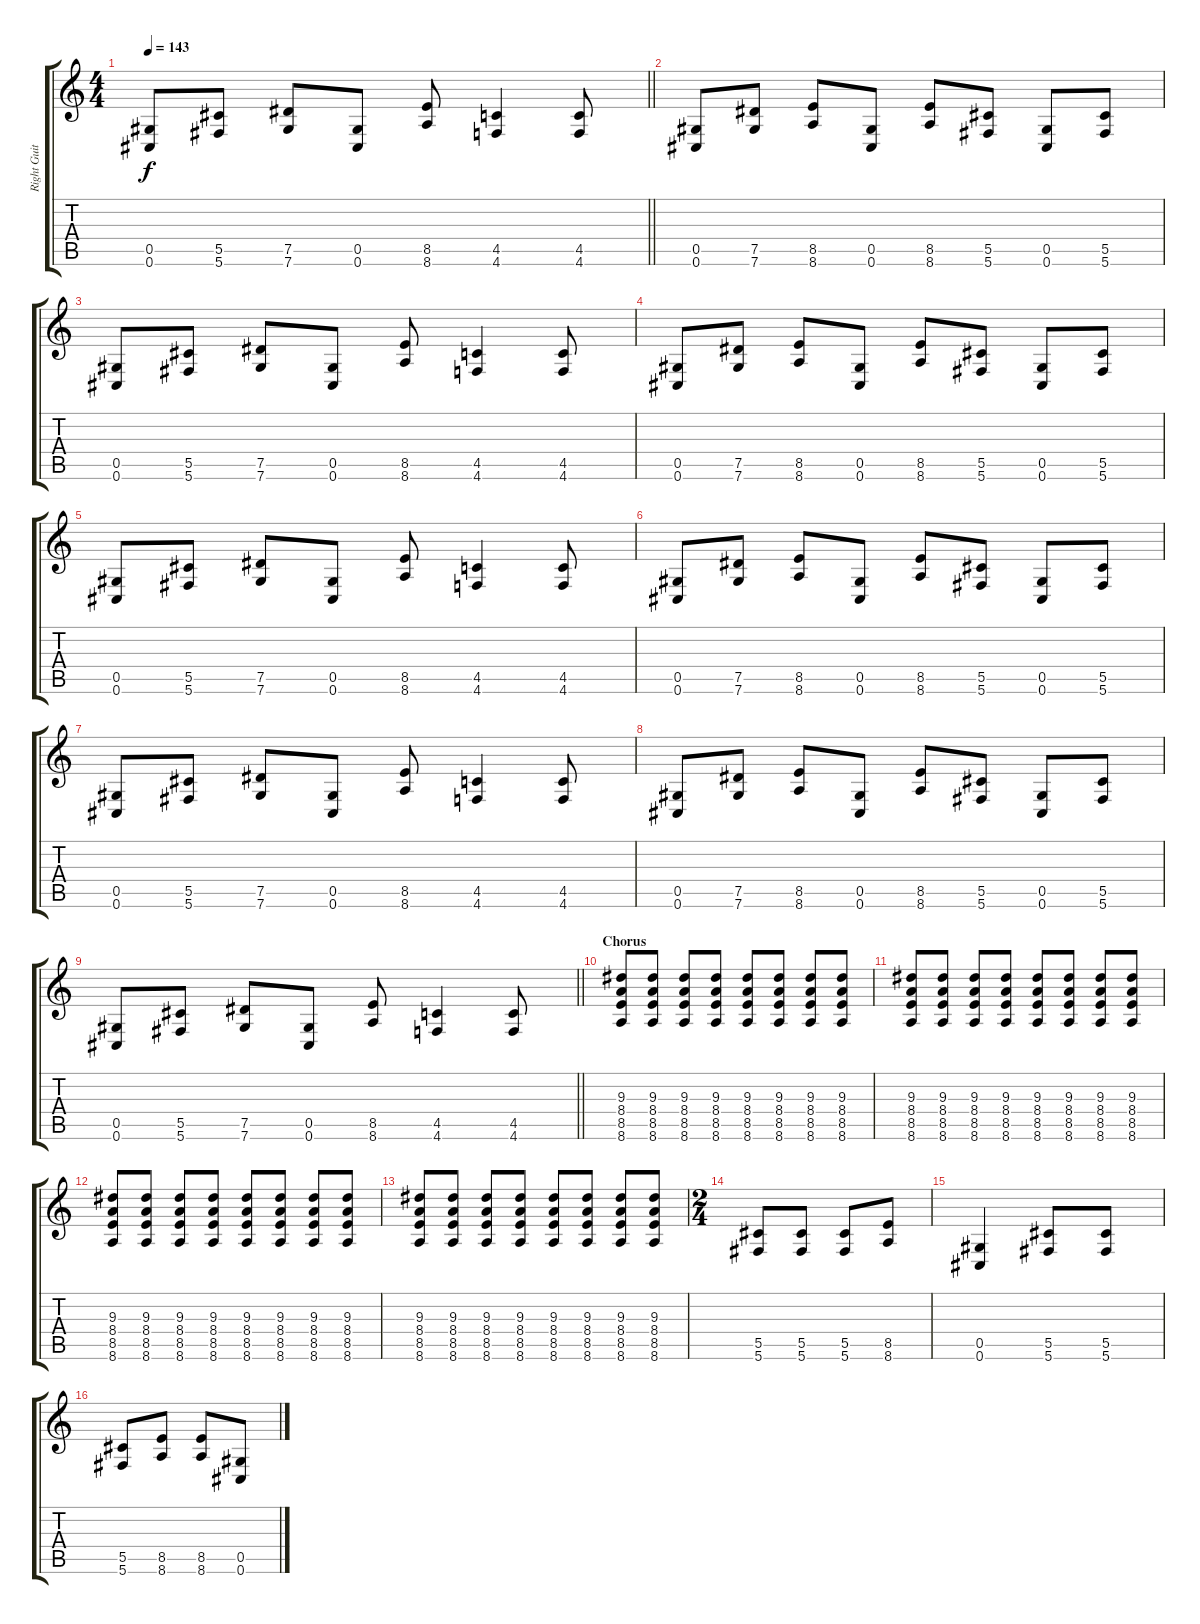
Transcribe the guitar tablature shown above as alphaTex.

\track ("Right Guitar" "Right Guit") {instrument overdrivenguitar}
\staff {score tabs}
\tuning (Eb4 Bb3 Gb3 Db3 Ab2 Db2) {hide}
\ts (4 4)
\tempo 143
\clef g2
\barLineRight lightlight
\ks c
(0.5 0.6).8{dy f} (5.5 5.6).8 (7.5 7.6).8 (0.5 0.6).8 (8.5 8.6).8 (4.5 4.6).4 (4.5 4.6).8 |
(0.5 0.6).8 (7.5 7.6).8 (8.5 8.6).8 (0.5 0.6).8 (8.5 8.6).8 (5.5 5.6).8 (0.5 0.6).8 (5.5 5.6).8 |
(0.5 0.6).8 (5.5 5.6).8 (7.5 7.6).8 (0.5 0.6).8 (8.5 8.6).8 (4.5 4.6).4 (4.5 4.6).8 |
(0.5 0.6).8 (7.5 7.6).8 (8.5 8.6).8 (0.5 0.6).8 (8.5 8.6).8 (5.5 5.6).8 (0.5 0.6).8 (5.5 5.6).8 |
(0.5 0.6).8 (5.5 5.6).8 (7.5 7.6).8 (0.5 0.6).8 (8.5 8.6).8 (4.5 4.6).4 (4.5 4.6).8 |
(0.5 0.6).8 (7.5 7.6).8 (8.5 8.6).8 (0.5 0.6).8 (8.5 8.6).8 (5.5 5.6).8 (0.5 0.6).8 (5.5 5.6).8 |
(0.5 0.6).8 (5.5 5.6).8 (7.5 7.6).8 (0.5 0.6).8 (8.5 8.6).8 (4.5 4.6).4 (4.5 4.6).8 |
(0.5 0.6).8 (7.5 7.6).8 (8.5 8.6).8 (0.5 0.6).8 (8.5 8.6).8 (5.5 5.6).8 (0.5 0.6).8 (5.5 5.6).8 |
\barLineRight lightlight
(0.5 0.6).8 (5.5 5.6).8 (7.5 7.6).8 (0.5 0.6).8 (8.5 8.6).8 (4.5 4.6).4 (4.5 4.6).8 |
\section ("" "Chorus")
(9.3 8.4 8.5 8.6).8 (9.3 8.4 8.5 8.6).8 (9.3 8.4 8.5 8.6).8 (9.3 8.4 8.5 8.6).8 (9.3 8.4 8.5 8.6).8 (9.3 8.4 8.5 8.6).8 (9.3 8.4 8.5 8.6).8 (9.3 8.4 8.5 8.6).8 |
(9.3 8.4 8.5 8.6).8 (9.3 8.4 8.5 8.6).8 (9.3 8.4 8.5 8.6).8 (9.3 8.4 8.5 8.6).8 (9.3 8.4 8.5 8.6).8 (9.3 8.4 8.5 8.6).8 (9.3 8.4 8.5 8.6).8 (9.3 8.4 8.5 8.6).8 |
(9.3 8.4 8.5 8.6).8 (9.3 8.4 8.5 8.6).8 (9.3 8.4 8.5 8.6).8 (9.3 8.4 8.5 8.6).8 (9.3 8.4 8.5 8.6).8 (9.3 8.4 8.5 8.6).8 (9.3 8.4 8.5 8.6).8 (9.3 8.4 8.5 8.6).8 |
(9.3 8.4 8.5 8.6).8 (9.3 8.4 8.5 8.6).8 (9.3 8.4 8.5 8.6).8 (9.3 8.4 8.5 8.6).8 (9.3 8.4 8.5 8.6).8 (9.3 8.4 8.5 8.6).8 (9.3 8.4 8.5 8.6).8 (9.3 8.4 8.5 8.6).8 |
\ts (2 4)
(5.5 5.6).8 (5.5 5.6).8 (5.5 5.6).8 (8.5 8.6).8 |
(0.5 0.6).4 (5.5 5.6).8 (5.5 5.6).8 |
(5.5 5.6).8 (8.5 8.6).8 (8.5 8.6).8 (0.5 0.6).8
